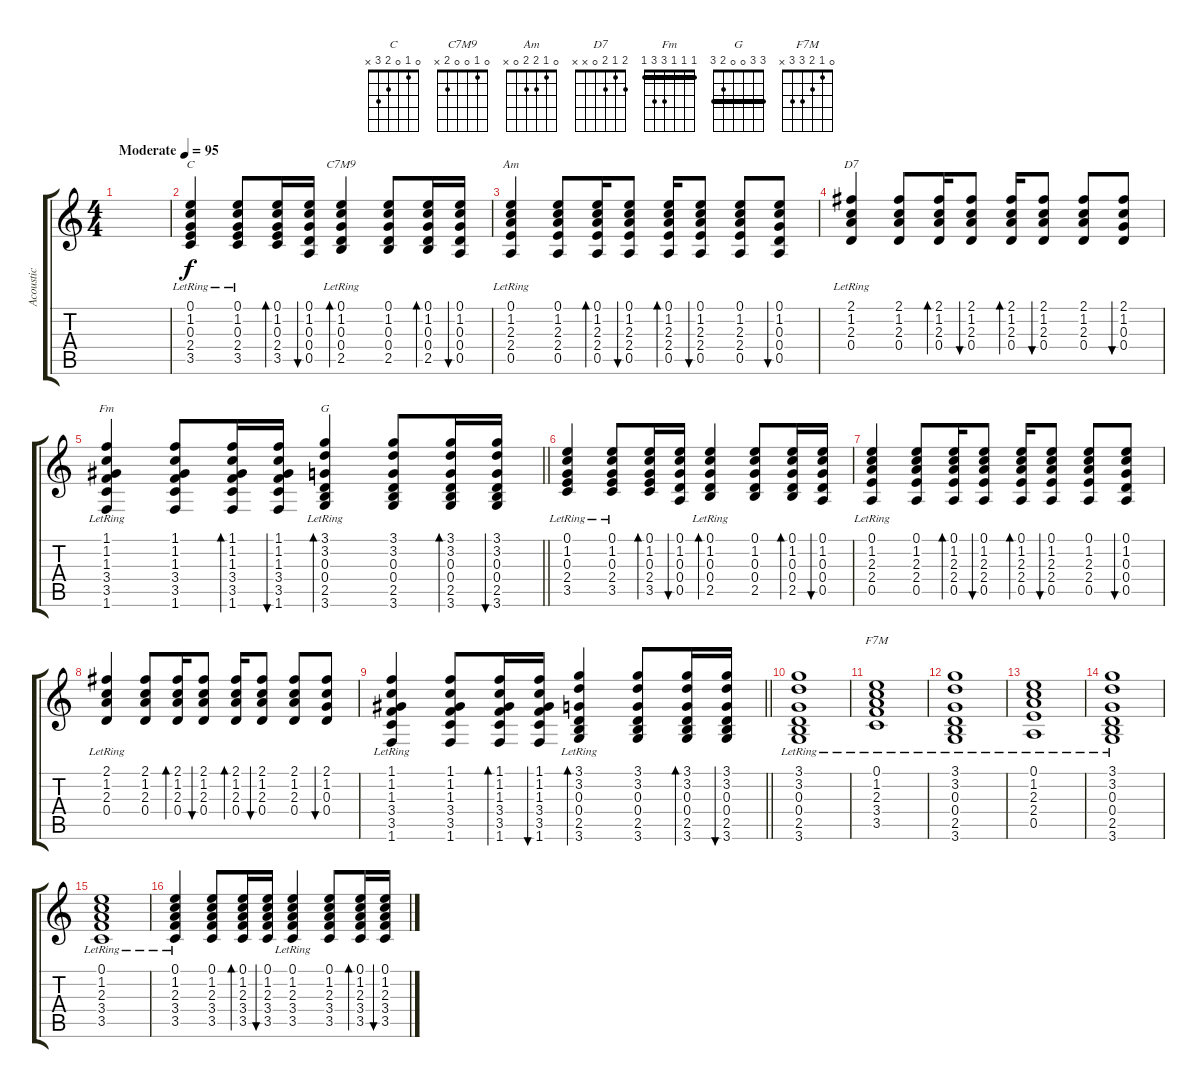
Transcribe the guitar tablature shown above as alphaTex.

\track ("Acoustic" "Acoustic") {instrument acousticguitarsteel}
\staff {score tabs}
\tuning (E4 B3 G3 D3 A2 E2) {hide}
\chord ("C" 0 1 0 2 3 x)
\chord ("C7M9" 0 1 0 0 2 x)
\chord ("Am" 0 1 2 2 0 x)
\chord ("D7" 2 1 2 0 x x)
\chord ("Fm" 1 1 1 3 3 1) {barre 1}
\chord ("G" 3 3 0 0 2 3) {barre 3}
\chord ("F7M" 0 1 2 3 3 x)
\ts (4 4)
\tempo (95 "Moderate")
\clef g2
\ks c
|
(0.1{lr} 1.2 0.3{lr} 2.4 3.5).4{ch "C"} (0.1{lr} 1.2 0.3 2.4 3.5).8 (0.1 1.2 0.3 2.4 3.5).16{bd 30} (0.1 1.2 0.3 0.4 0.5).16{bu 30} (0.1 1.2 0.3{lr} 0.4 2.5).4{bd 30 ch "C7M9"} (0.1 1.2 0.3 0.4 2.5).8 (0.1 1.2 0.3 0.4 2.5).16{bd 30} (0.1 1.2 0.3 0.4 0.5).16{bu 30} |
(0.1 1.2 2.3 2.4 0.5{lr}).4{ch "Am"} (0.1 1.2 2.3 2.4 0.5).8 (0.1 1.2 2.3 2.4 0.5).16{bd 30} (0.1 1.2 2.3 2.4 0.5).8{bu 30} (0.1 1.2 2.3 2.4 0.5).16{bd 60} (0.1 1.2 2.3 2.4 0.5).8{bu 60} (0.1 1.2 2.3 2.4 0.5).8 (0.1 1.2 0.3 0.4 0.5).8{bu 60} |
(2.1 1.2 2.3 0.4{lr}).4{ch "D7"} (2.1 1.2 2.3 0.4).8 (2.1 1.2 2.3 0.4).16{bd 30} (2.1 1.2 2.3 0.4).8{bu 30} (2.1 1.2 2.3 0.4).16{bd 60} (2.1 1.2 2.3 0.4).8{bu 60} (2.1 1.2 2.3 0.4).8 (2.1 1.2 0.3 0.4).8{bu 60} |
\barLineRight lightlight
(1.1 1.2 1.3 3.4{lr} 3.5 1.6).4{ch "Fm"} (1.1 1.2 1.3 3.4 3.5 1.6).8 (1.1 1.2 1.3 3.4 3.5 1.6).16{bd 30} (1.1 1.2 1.3 3.4 3.5 1.6).16{bu 30} (3.1 3.2 0.3 0.4 2.5{lr} 3.6).4{bd 30 ch "G"} (3.1 3.2 0.3 0.4 2.5 3.6).8 (3.1 3.2 0.3 0.4 2.5 3.6).16{bd 30} (3.1 3.2 0.3 0.4 2.5 3.6).16{bu 30} |
(0.1{lr} 1.2 0.3{lr} 2.4 3.5).4 (0.1{lr} 1.2 0.3 2.4 3.5).8 (0.1 1.2 0.3 2.4 3.5).16{bd 30} (0.1 1.2 0.3 0.4 0.5).16{bu 30} (0.1 1.2 0.3{lr} 0.4 2.5).4{bd 30} (0.1 1.2 0.3 0.4 2.5).8 (0.1 1.2 0.3 0.4 2.5).16{bd 30} (0.1 1.2 0.3 0.4 0.5).16{bu 30} |
(0.1 1.2 2.3 2.4 0.5{lr}).4 (0.1 1.2 2.3 2.4 0.5).8 (0.1 1.2 2.3 2.4 0.5).16{bd 30} (0.1 1.2 2.3 2.4 0.5).8{bu 30} (0.1 1.2 2.3 2.4 0.5).16{bd 60} (0.1 1.2 2.3 2.4 0.5).8{bu 60} (0.1 1.2 2.3 2.4 0.5).8 (0.1 1.2 0.3 0.4 0.5).8{bu 60} |
(2.1{lr} 1.2 2.3 0.4).4 (2.1 1.2 2.3 0.4).8 (2.1 1.2 2.3 0.4).16{bd 30} (2.1 1.2 2.3 0.4).8{bu 30} (2.1 1.2 2.3 0.4).16{bd 60} (2.1 1.2 2.3 0.4).8{bu 60} (2.1 1.2 2.3 0.4).8 (2.1 1.2 0.3 0.4).8{bu 60} |
\barLineRight lightlight
(1.1 1.2 1.3 3.4 3.5{lr} 1.6).4 (1.1 1.2 1.3 3.4 3.5 1.6).8 (1.1 1.2 1.3 3.4 3.5 1.6).16{bd 30} (1.1 1.2 1.3 3.4 3.5 1.6).16{bu 30} (3.1 3.2 0.3 0.4{lr} 2.5 3.6).4{bd 30} (3.1 3.2 0.3 0.4 2.5 3.6).8 (3.1 3.2 0.3 0.4 2.5 3.6).16{bd 30} (3.1 3.2 0.3 0.4 2.5 3.6).16{bu 30} |
(3.1 3.2 0.3{lr} 0.4 2.5 3.6).1 |
(0.1 1.2 2.3{lr} 3.4 3.5).1{ch "F7M"} |
(3.1 3.2 0.3{lr} 0.4 2.5 3.6).1 |
(0.1 1.2 2.3{lr} 2.4 0.5).1 |
(3.1 3.2 0.3{lr} 0.4 2.5 3.6).1 |
(0.1 1.2 2.3{lr} 3.4 3.5).1 |
(0.1 1.2 2.3 3.4 3.5{lr}).4 (0.1 1.2 2.3 3.4 3.5).8 (0.1 1.2 2.3 3.4 3.5).16{bd 30} (0.1 1.2 2.3 3.4 3.5).16{bu 30} (0.1 1.2 2.3 3.4 3.5{lr}).4 (0.1 1.2 2.3 3.4 3.5).8 (0.1 1.2 2.3 3.4 3.5).16{bd 30} (0.1 1.2 2.3 3.4 3.5).16{bu 30}
